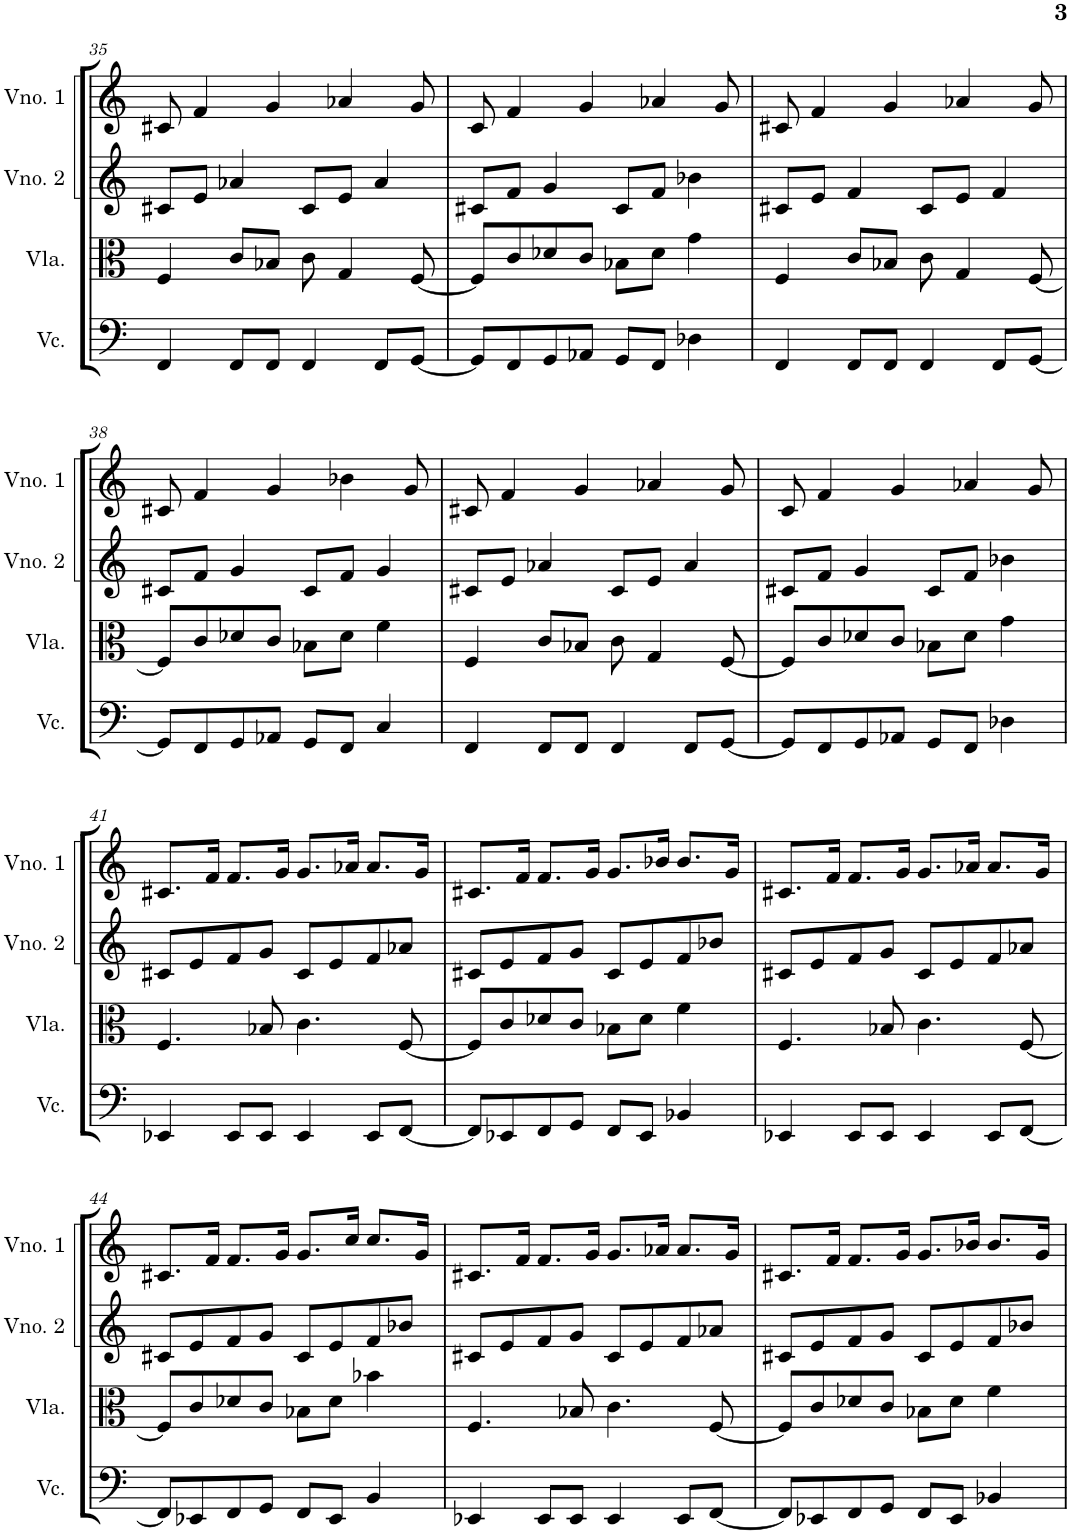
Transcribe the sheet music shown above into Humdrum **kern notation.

**kern	**kern	**kern	**kern
*part4	*part3	*part2	*part1
*staff4	*staff3	*staff2	*staff1
*I"Violoncelo	*I"Viola	*I"Violino 2	*I"Violino 1
*I'Vc.	*I'Vla.	*I'Vno. 2	*I'Vno. 1
!!LO:PB:g=z
*clefF4	*clefC3	*clefG2	*clefG2
*k[]	*k[]	*k[]	*k[]
*M4/4	*M4/4	*M4/4	*M4/4
=35	=35	=35	=35
4FF/	4F/	8c#X/L	8c#X/
.	.	8e/J	4f/
8FF/L	8c/L	4a-X/	.
8FF/J	8B-X/J	.	4g/
4FF/	8c\	8c#/L	.
.	4G/	8e/J	4a-X/
8FF/L	.	4a-/	.
[8GG/J	[8F/	.	8g/
=36	=36	=36	=36
8GG/L]	8F/L]	8c#X/L	8c/
8FF/	8c/	8f/J	4f/
8GG/	8d-X/	4g/	.
8AA-X/J	8c/J	.	4g/
8GG/L	8B-X\L	8c#/L	.
8FF/J	8d-\J	8f/J	4a-X/
4D-X\	4g\	4b-X\	.
.	.	.	8g/
=37	=37	=37	=37
4FF/	4F/	8c#X/L	8c#X/
.	.	8e/J	4f/
8FF/L	8c/L	4f/	.
8FF/J	8B-X/J	.	4g/
4FF/	8c\	8c#/L	.
.	4G/	8e/J	4a-X/
8FF/L	.	4f/	.
[8GG/J	[8F/	.	8g/
!!LO:LB:g=z
=38	=38	=38	=38
8GG/L]	8F/L]	8c#X/L	8c#X/
8FF/	8c/	8f/J	4f/
8GG/	8d-X/	4g/	.
8AA-X/J	8c/J	.	4g/
8GG/L	8B-X\L	8c#/L	.
8FF/J	8d-\J	8f/J	4b-X\
4C/	4f\	4g/	.
.	.	.	8g/
=39	=39	=39	=39
4FF/	4F/	8c#X/L	8c#X/
.	.	8e/J	4f/
8FF/L	8c/L	4a-X/	.
8FF/J	8B-X/J	.	4g/
4FF/	8c\	8c#/L	.
.	4G/	8e/J	4a-X/
8FF/L	.	4a-/	.
[8GG/J	[8F/	.	8g/
=40	=40	=40	=40
8GG/L]	8F/L]	8c#X/L	8c/
8FF/	8c/	8f/J	4f/
8GG/	8d-X/	4g/	.
8AA-X/J	8c/J	.	4g/
8GG/L	8B-X\L	8c#/L	.
8FF/J	8d-\J	8f/J	4a-X/
4D-X\	4g\	4b-X\	.
.	.	.	8g/
!!LO:LB:g=z
=41	=41	=41	=41
4EE-X/	4.F/	8c#X/L	8.c#X/L
.	.	8e/	.
.	.	.	16f/Jk
8EE-/L	.	8f/	8.f/L
8EE-/J	8B-X/	8g/J	.
.	.	.	16g/Jk
4EE-/	4.c\	8c#/L	8.g/L
.	.	8e/	.
.	.	.	16a-X/Jk
8EE-/L	.	8f/	8.a-/L
[8FF/J	[8F/	8a-X/J	.
.	.	.	16g/Jk
=42	=42	=42	=42
8FF/L]	8F/L]	8c#X/L	8.c#X/L
8EE-X/	8c/	8e/	.
.	.	.	16f/Jk
8FF/	8d-X/	8f/	8.f/L
8GG/J	8c/J	8g/J	.
.	.	.	16g/Jk
8FF/L	8B-X\L	8c#/L	8.g/L
8EE-/J	8d-\J	8e/	.
.	.	.	16b-X/Jk
4BB-X/	4f\	8f/	8.b-/L
.	.	8b-X/J	.
.	.	.	16g/Jk
=43	=43	=43	=43
4EE-X/	4.F/	8c#X/L	8.c#X/L
.	.	8e/	.
.	.	.	16f/Jk
8EE-/L	.	8f/	8.f/L
8EE-/J	8B-X/	8g/J	.
.	.	.	16g/Jk
4EE-/	4.c\	8c#/L	8.g/L
.	.	8e/	.
.	.	.	16a-X/Jk
8EE-/L	.	8f/	8.a-/L
[8FF/J	[8F/	8a-X/J	.
.	.	.	16g/Jk
!!LO:LB:g=z
=44	=44	=44	=44
8FF/L]	8F/L]	8c#X/L	8.c#X/L
8EE-X/	8c/	8e/	.
.	.	.	16f/Jk
8FF/	8d-X/	8f/	8.f/L
8GG/J	8c/J	8g/J	.
.	.	.	16g/Jk
8FF/L	8B-X\L	8c#/L	8.g/L
8EE-/J	8d-\J	8e/	.
.	.	.	16cc/Jk
4BB/	4b-X\	8f/	8.cc/L
.	.	8b-X/J	.
.	.	.	16g/Jk
=45	=45	=45	=45
4EE-X/	4.F/	8c#X/L	8.c#X/L
.	.	8e/	.
.	.	.	16f/Jk
8EE-/L	.	8f/	8.f/L
8EE-/J	8B-X/	8g/J	.
.	.	.	16g/Jk
4EE-/	4.c\	8c#/L	8.g/L
.	.	8e/	.
.	.	.	16a-X/Jk
8EE-/L	.	8f/	8.a-/L
[8FF/J	[8F/	8a-X/J	.
.	.	.	16g/Jk
=46	=46	=46	=46
8FF/L]	8F/L]	8c#X/L	8.c#X/L
8EE-X/	8c/	8e/	.
.	.	.	16f/Jk
8FF/	8d-X/	8f/	8.f/L
8GG/J	8c/J	8g/J	.
.	.	.	16g/Jk
8FF/L	8B-X\L	8c#/L	8.g/L
8EE-/J	8d-\J	8e/	.
.	.	.	16b-X/Jk
4BB-X/	4f\	8f/	8.b-/L
.	.	8b-X/J	.
.	.	.	16g/Jk
=	=	=	=
*-	*-	*-	*-
